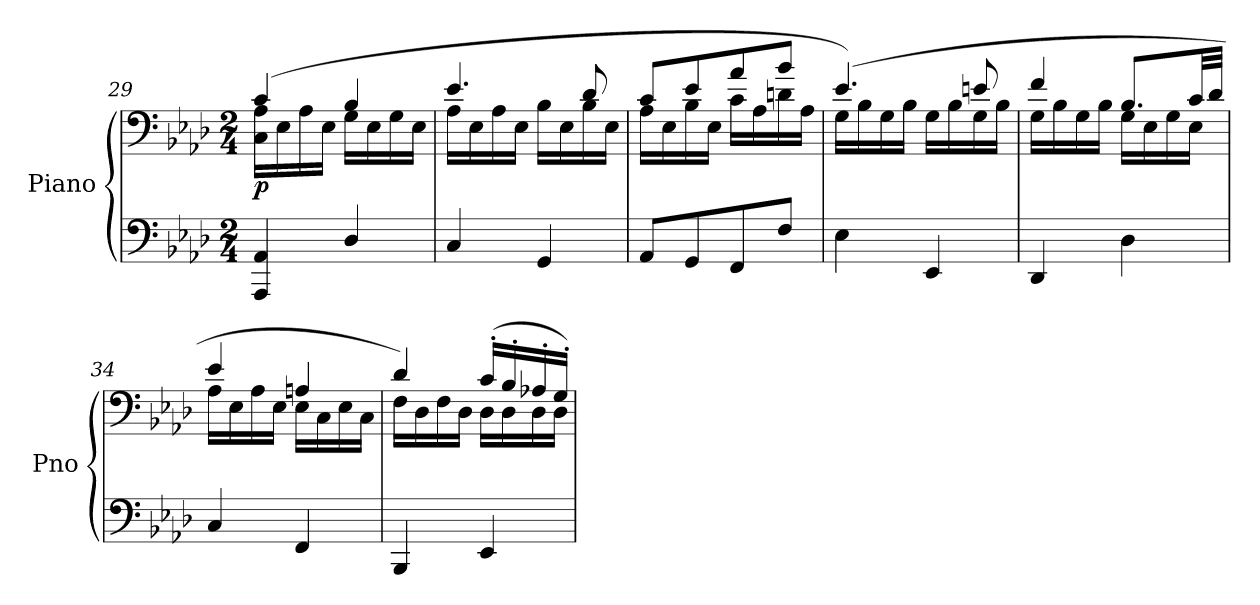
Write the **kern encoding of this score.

**kern	**kern	**dynam
*part1	*part1	*part1
*staff2	*staff1	*staff1/2
*I"Piano	*	*
*I'Pno	*	*
*clefF4	*clefF4	*
*k[b-e-a-d-]	*k[b-e-a-d-]	*
*M2/4	*M2/4	*
=29	=29	=29
*	*^	*
!	!	!	!LO:DY:b
4AAA-/ 4AA-/	(>4c/	16C\ 16A-\LL	p
.	.	16E-\	.
.	.	16A-\	.
.	.	16E-\JJ	.
4D-/	4B-/	16G\LL	.
.	.	16E-\	.
.	.	16G\	.
.	.	16E-\JJ	.
=30	=30	=30	=30
4C/	4.e-/	16A-\LL	.
.	.	16E-\	.
.	.	16A-\	.
.	.	16E-\JJ	.
4GG/	.	16B-\LL	.
.	.	16E-\	.
.	8d-/	16B-\	.
.	.	16E-\JJ	.
=31	=31	=31	=31
8AA-/L	8c/L	16A-\LL	.
.	.	16E-\	.
8GG/	8e-/	16B-\	.
.	.	16E-\JJ	.
8FF/	8a-/	16c\LL	.
.	.	16A-\	.
8F/J	8b-/J	16dn\	.
.	.	16A-\JJ	.
!!LO:LB:g=z	!!
=32	=32	=32	=32
4E-\	(>4.e-/)	16G\LL	.
.	.	16B-\	.
.	.	16G\	.
.	.	16B-\JJ	.
4EE-/	.	16G\LL	.
.	.	16B-\	.
.	8en/	16G\	.
.	.	16B-\JJ	.
=33	=33	=33	=33
4DD-/	4f/	16G\LL	.
.	.	16B-\	.
.	.	16G\	.
.	.	16B-\JJ	.
4D-\	8.B-/L	16G\LL	.
.	.	16E-\	.
.	.	16G\	.
.	32c/LL	16E-\JJ	.
.	32d-/JJJ	.	.
=34	=34	=34	=34
4C/	4e-/	16A-\LL	.
.	.	16E-\	.
.	.	16A-\	.
.	.	16E-\JJ	.
4FF/	4An/	16E-\LL	.
.	.	16C\	.
.	.	16E-\	.
.	.	16C\JJ	.
=35	=35	=35	=35
4BBB-/	4d-/)	16F\LL	.
.	.	16D-\	.
.	.	16F\	.
.	.	16D-\JJ	.
4EE-/	(>16c'/LL	16D-\LL	.
.	16B-'/	16D-\	.
.	16A-X'/	16D-\	.
.	16G'/JJ)	16D-\JJ	.
*	*v	*v	*
=	=	=
*-	*-	*-
